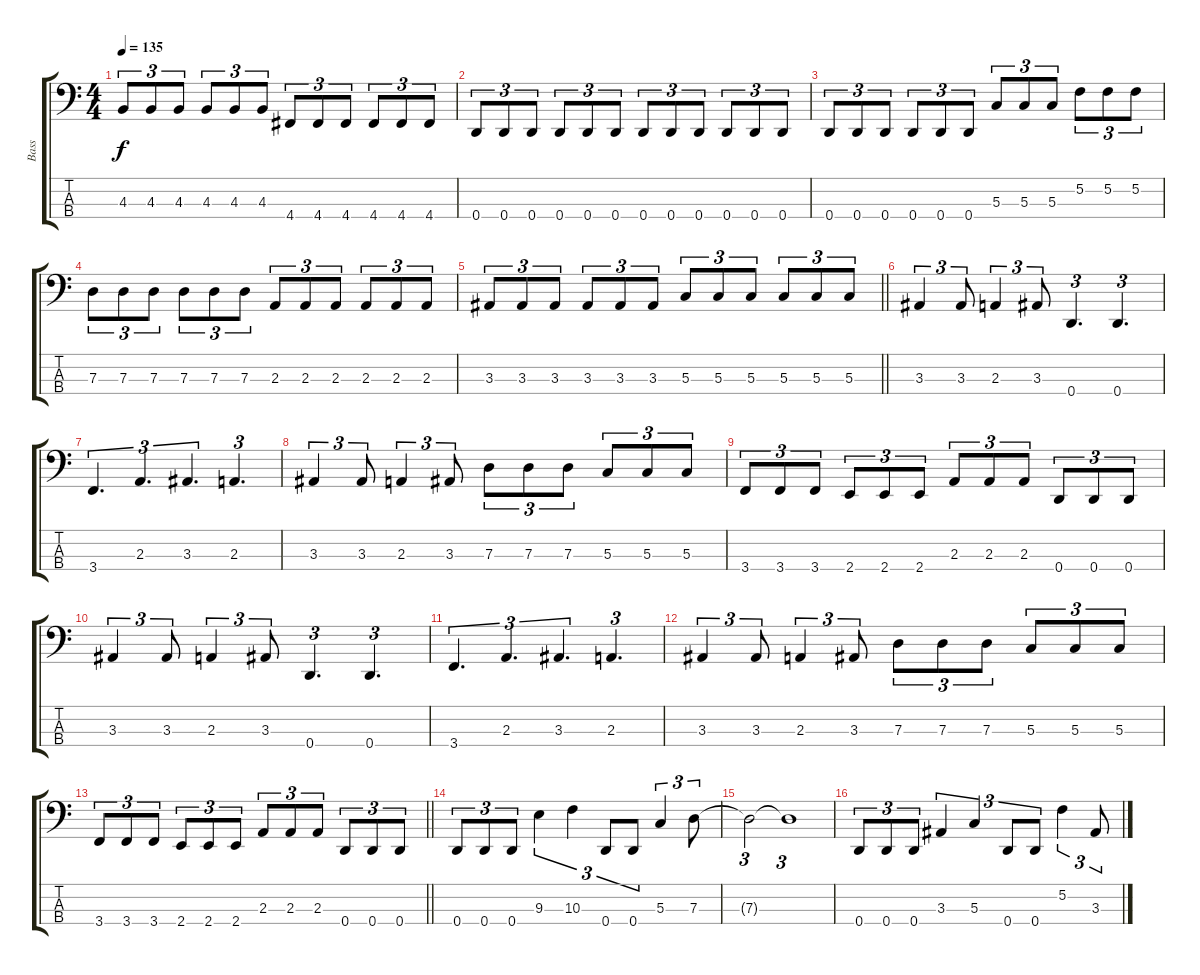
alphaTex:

\track ("Bass" "Bass") {instrument electricbasspick}
\staff {score tabs}
\tuning (F2 C2 G1 D1) {hide}
\ts (4 4)
\tempo 135
\clef f4
\ks c
4.3.8{tu (3 2) dy f} 4.3.8{tu (3 2)} 4.3.8{tu (3 2)} 4.3.8{tu (3 2)} 4.3.8{tu (3 2)} 4.3.8{tu (3 2)} 4.4.8{tu (3 2)} 4.4.8{tu (3 2)} 4.4.8{tu (3 2)} 4.4.8{tu (3 2)} 4.4.8{tu (3 2)} 4.4.8{tu (3 2)} |
0.4.8{tu (3 2)} 0.4.8{tu (3 2)} 0.4.8{tu (3 2)} 0.4.8{tu (3 2)} 0.4.8{tu (3 2)} 0.4.8{tu (3 2)} 0.4.8{tu (3 2)} 0.4.8{tu (3 2)} 0.4.8{tu (3 2)} 0.4.8{tu (3 2)} 0.4.8{tu (3 2)} 0.4.8{tu (3 2)} |
0.4.8{tu (3 2)} 0.4.8{tu (3 2)} 0.4.8{tu (3 2)} 0.4.8{tu (3 2)} 0.4.8{tu (3 2)} 0.4.8{tu (3 2)} 5.3.8{tu (3 2)} 5.3.8{tu (3 2)} 5.3.8{tu (3 2)} 5.2.8{tu (3 2)} 5.2.8{tu (3 2)} 5.2.8{tu (3 2)} |
7.3.8{tu (3 2)} 7.3.8{tu (3 2)} 7.3.8{tu (3 2)} 7.3.8{tu (3 2)} 7.3.8{tu (3 2)} 7.3.8{tu (3 2)} 2.3.8{tu (3 2)} 2.3.8{tu (3 2)} 2.3.8{tu (3 2)} 2.3.8{tu (3 2)} 2.3.8{tu (3 2)} 2.3.8{tu (3 2)} |
\barLineRight lightlight
3.3.8{tu (3 2)} 3.3.8{tu (3 2)} 3.3.8{tu (3 2)} 3.3.8{tu (3 2)} 3.3.8{tu (3 2)} 3.3.8{tu (3 2)} 5.3.8{tu (3 2)} 5.3.8{tu (3 2)} 5.3.8{tu (3 2)} 5.3.8{tu (3 2)} 5.3.8{tu (3 2)} 5.3.8{tu (3 2)} |
3.3.4{tu (3 2)} 3.3.8{tu (3 2)} 2.3.4{tu (3 2)} 3.3.8{tu (3 2)} 0.4.4{d tu (3 2)} 0.4.4{d tu (3 2)} |
3.4.4{d tu (3 2)} 2.3.4{d tu (3 2)} 3.3.4{d tu (3 2)} 2.3.4{d tu (3 2)} |
3.3.4{tu (3 2)} 3.3.8{tu (3 2)} 2.3.4{tu (3 2)} 3.3.8{tu (3 2)} 7.3.8{tu (3 2)} 7.3.8{tu (3 2)} 7.3.8{tu (3 2)} 5.3.8{tu (3 2)} 5.3.8{tu (3 2)} 5.3.8{tu (3 2)} |
3.4.8{tu (3 2)} 3.4.8{tu (3 2)} 3.4.8{tu (3 2)} 2.4.8{tu (3 2)} 2.4.8{tu (3 2)} 2.4.8{tu (3 2)} 2.3.8{tu (3 2)} 2.3.8{tu (3 2)} 2.3.8{tu (3 2)} 0.4.8{tu (3 2)} 0.4.8{tu (3 2)} 0.4.8{tu (3 2)} |
3.3.4{tu (3 2)} 3.3.8{tu (3 2)} 2.3.4{tu (3 2)} 3.3.8{tu (3 2)} 0.4.4{d tu (3 2)} 0.4.4{d tu (3 2)} |
3.4.4{d tu (3 2)} 2.3.4{d tu (3 2)} 3.3.4{d tu (3 2)} 2.3.4{d tu (3 2)} |
3.3.4{tu (3 2)} 3.3.8{tu (3 2)} 2.3.4{tu (3 2)} 3.3.8{tu (3 2)} 7.3.8{tu (3 2)} 7.3.8{tu (3 2)} 7.3.8{tu (3 2)} 5.3.8{tu (3 2)} 5.3.8{tu (3 2)} 5.3.8{tu (3 2)} |
\barLineRight lightlight
3.4.8{tu (3 2)} 3.4.8{tu (3 2)} 3.4.8{tu (3 2)} 2.4.8{tu (3 2)} 2.4.8{tu (3 2)} 2.4.8{tu (3 2)} 2.3.8{tu (3 2)} 2.3.8{tu (3 2)} 2.3.8{tu (3 2)} 0.4.8{tu (3 2)} 0.4.8{tu (3 2)} 0.4.8{tu (3 2)} |
0.4.8{tu (3 2)} 0.4.8{tu (3 2)} 0.4.8{tu (3 2)} 9.3.4{tu (3 2)} 10.3.4{tu (3 2)} 0.4.8{tu (3 2)} 0.4.8{tu (3 2)} 5.3.4{tu (3 2)} 7.3.8{tu (3 2)} |
7.3{t}.2{tu (3 2)} 7.3{t}.1{tu (3 2)} |
0.4.8{tu (3 2)} 0.4.8{tu (3 2)} 0.4.8{tu (3 2)} 3.3.4{tu (3 2)} 5.3.4{tu (3 2)} 0.4.8{tu (3 2)} 0.4.8{tu (3 2)} 5.2.4{tu (3 2)} 3.3.8{tu (3 2)}
